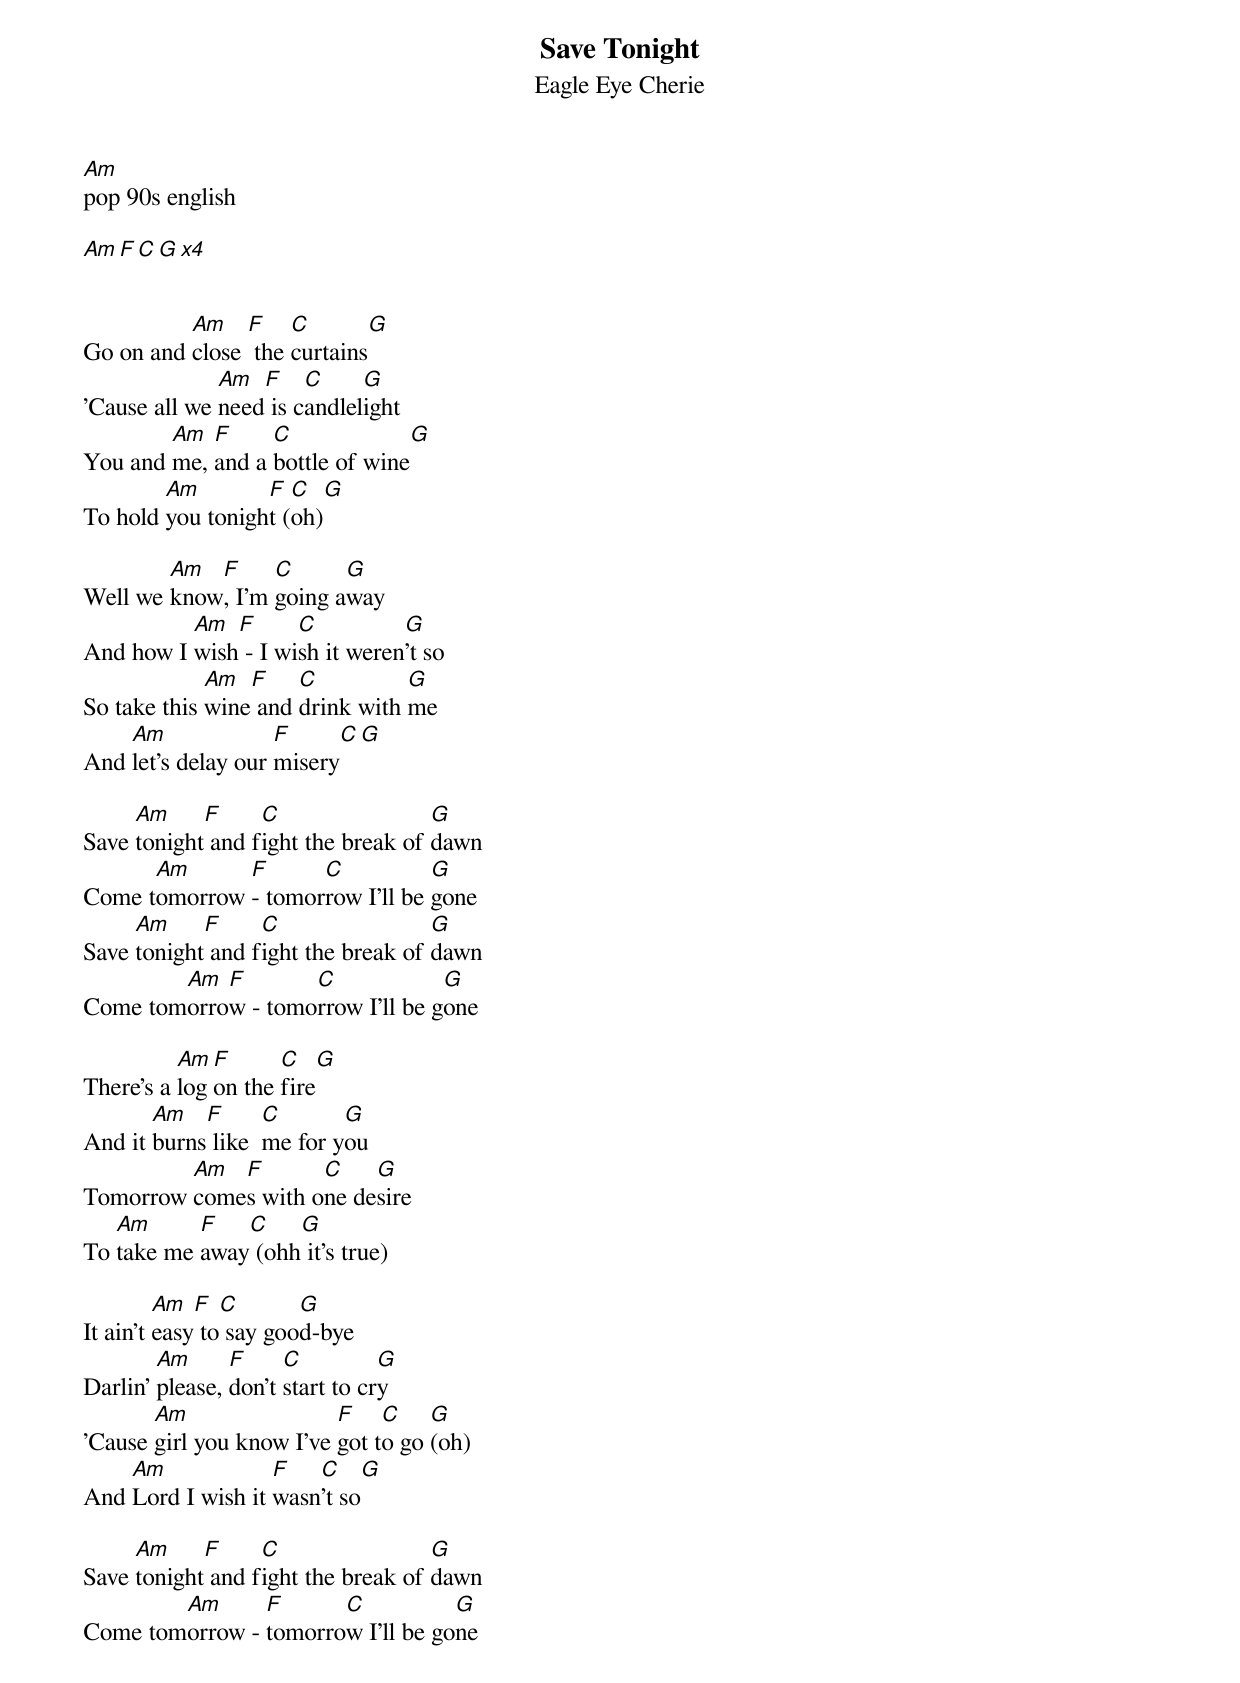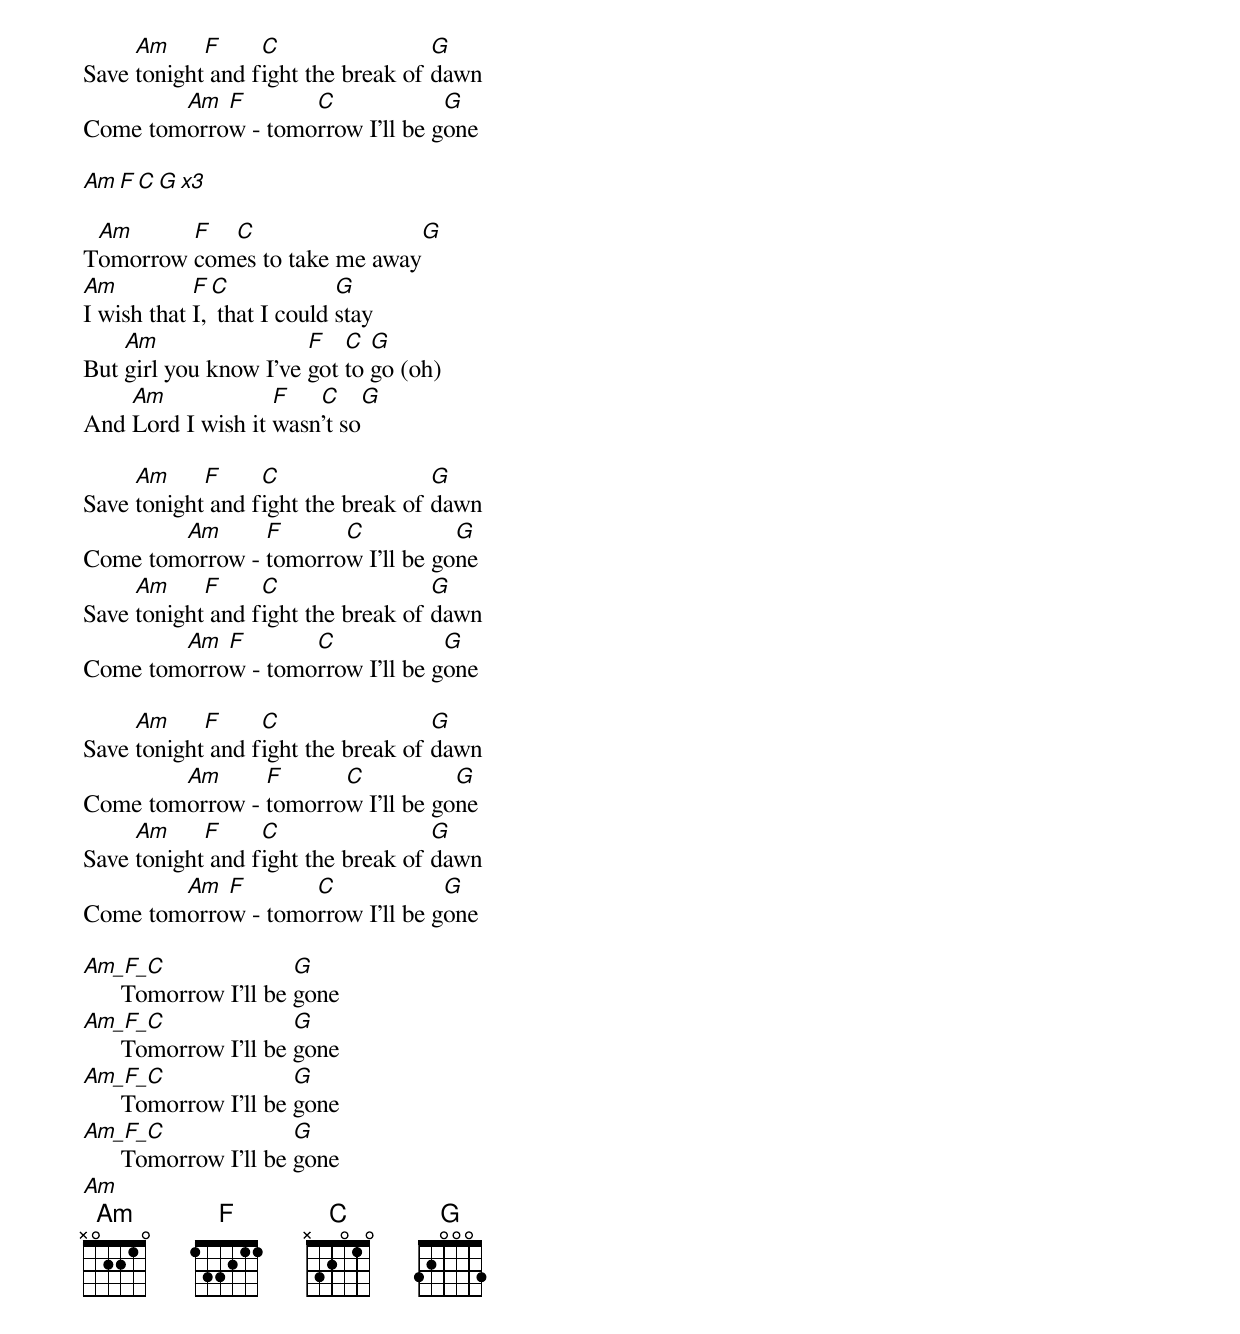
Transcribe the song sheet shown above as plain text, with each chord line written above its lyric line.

Save Tonight
Eagle Eye Cherie
Am
pop 90s english

Am      F       C        G           x4


          Am    F    C       G
Go on and close  the curtains
              Am  F    C     G
'Cause all we need is candlelight
        Am  F     C             G
You and me, and a bottle of wine
        Am        F  C   G
To hold you tonight (oh)

        Am  F     C      G
Well we know, I'm going away
          Am  F      C          G
And how I wish - I wish it weren't so
             Am  F    C          G
So take this wine and drink with me
    Am              F      C G
And let's delay our misery

     Am     F     C                 G
Save tonight and fight the break of dawn
      Am      F      C           G
Come tomorrow - tomorrow I'll be gone
     Am     F     C                 G
Save tonight and fight the break of dawn
        Am  F       C             G
Come tomorrow - tomorrow I'll be gone

          Am  F      C    G
There's a log on the fire
       Am   F      C       G
And it burns like  me for you
         Am  F       C    G
Tomorrow comes with one desire
   Am      F   C    G
To take me away (ohh it's true)

         Am  F  C       G
It ain't easy to say good-bye
        Am      F     C          G
Darlin' please, don't start to cry
       Am                 F    C    G
'Cause girl you know I've got to go (oh)
    Am             F   C    G
And Lord I wish it wasn't so

     Am     F     C                 G
Save tonight and fight the break of dawn
        Am      F      C           G
Come tomorrow - tomorrow I'll be gone
     Am     F     C                 G
Save tonight and fight the break of dawn
        Am  F       C             G
Come tomorrow - tomorrow I'll be gone

Am      F       C        G        x3

 Am      F  C                 G
Tomorrow comes to take me away
Am          F C             G
I wish that I, that I could stay
    Am                 F   C  G
But girl you know I've got to go (oh)
    Am             F   C    G
And Lord I wish it wasn't so

     Am     F     C                 G
Save tonight and fight the break of dawn
        Am      F      C           G
Come tomorrow - tomorrow I'll be gone
     Am     F     C                 G
Save tonight and fight the break of dawn
        Am  F       C             G
Come tomorrow - tomorrow I'll be gone

     Am     F     C                 G
Save tonight and fight the break of dawn
        Am      F      C           G
Come tomorrow - tomorrow I'll be gone
     Am     F     C                 G
Save tonight and fight the break of dawn
        Am  F       C             G
Come tomorrow - tomorrow I'll be gone

Am_F_C                 G
      Tomorrow I'll be gone
Am_F_C                 G
      Tomorrow I'll be gone
Am_F_C                 G
      Tomorrow I'll be gone
Am_F_C                 G
      Tomorrow I'll be gone
Am
